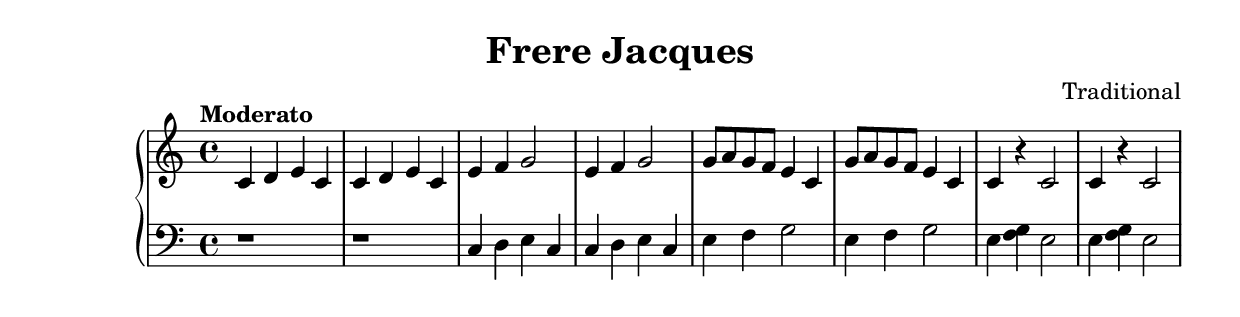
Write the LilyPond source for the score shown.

\header {
  title = "Frere Jacques"
  composer = "Traditional"
}

\version "2.15.40"

\score {
  \new PianoStaff <<
     \new Staff = "upper" {
  \clef treble
  \key c \major
  \time 4/4
     \tempo "Moderato" 4 = 90
   \set Score.tempoHideNote = ##t
  \relative c' { c d e c c d e c e f g2 e4 f g2 g8 a g f e4 c g'8 a g f e4 c c  r c2 c4 r c2 }
}
     \new Staff = "lower" {
  \clef bass
  \key c \major
  \time 4/4
  \relative c { r1 r1 c4 d e c c d e c e f g2 e4 f g2 e4 <f g> e2 e4 <f g> e2 }
}
  >>
  \layout { }

 \midi { }
}